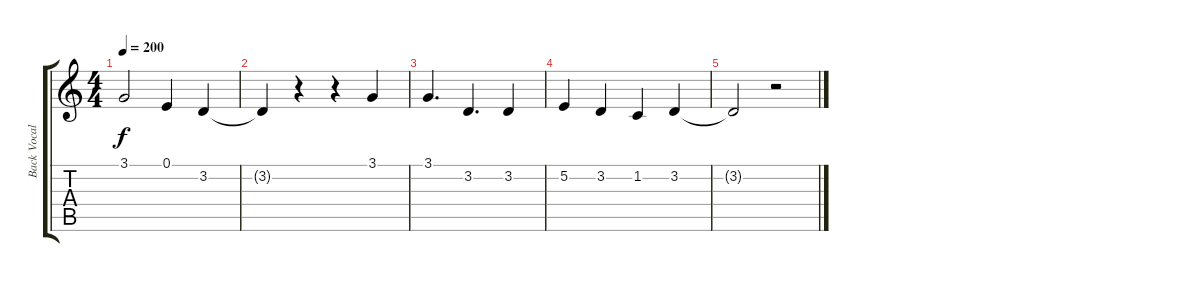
\track ("Back Vocals" "Back Vocal") {instrument tenorsax}
\staff {score tabs}
\tuning (E4 B3 G3 D3 A2 E2) {hide}
\ts (4 4)
\tempo 200
\clef g2
\ks c
3.1.2{dy f} 0.1.4 3.2.4 |
3.2{t}.4 r.4 r.4 3.1.4 |
3.1.4{d} 3.2.4{d} 3.2.4 |
5.2.4 3.2.4 1.2.4 3.2.4 |
3.2{t}.2 r.2
